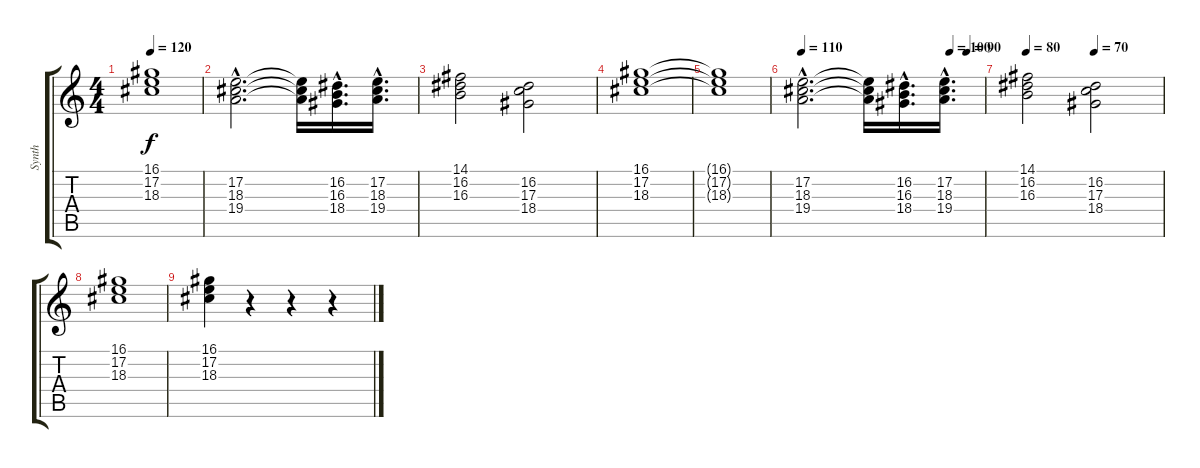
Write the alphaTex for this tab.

\track ("Synth" "Synth") {instrument stringensemble1}
\staff {score tabs}
\tuning (E4 B3 G3 D3 A2 E2) {hide}
\ts (4 4)
\tempo 120
\clef g2
\ks c
(16.1{t} 17.2{t} 18.3{t}).1{dy f} |
(17.2{hac} 18.3{hac} 19.4{hac}).2{d} (17.2{t} 18.3{t} 19.4{t}).16 (16.2{hac} 16.3{hac} 18.4{hac}).16{d} (17.2{hac} 18.3{hac} 19.4{hac}).16{d} |
(14.1 16.2 16.3).2 (16.2 17.3 18.4).2 |
(16.1 17.2 18.3).1 |
(16.1{t} 17.2{t} 18.3{t}).1 |
\tempo 110
\tempo (100 0.8125)
\tempo (90 0.90625)
(17.2{hac} 18.3{hac} 19.4{hac}).2{d} (17.2{t} 18.3{t} 19.4{t}).16 (16.2{hac} 16.3{hac} 18.4{hac}).16{d} (17.2{hac} 18.3{hac} 19.4{hac}).16{d} |
\tempo 80
\tempo (70 0.5)
(14.1 16.2 16.3).2 (16.2 17.3 18.4).2 |
(16.1 17.2 18.3).1 |
(16.1 17.2 18.3).4 r.4 r.4 r.4
